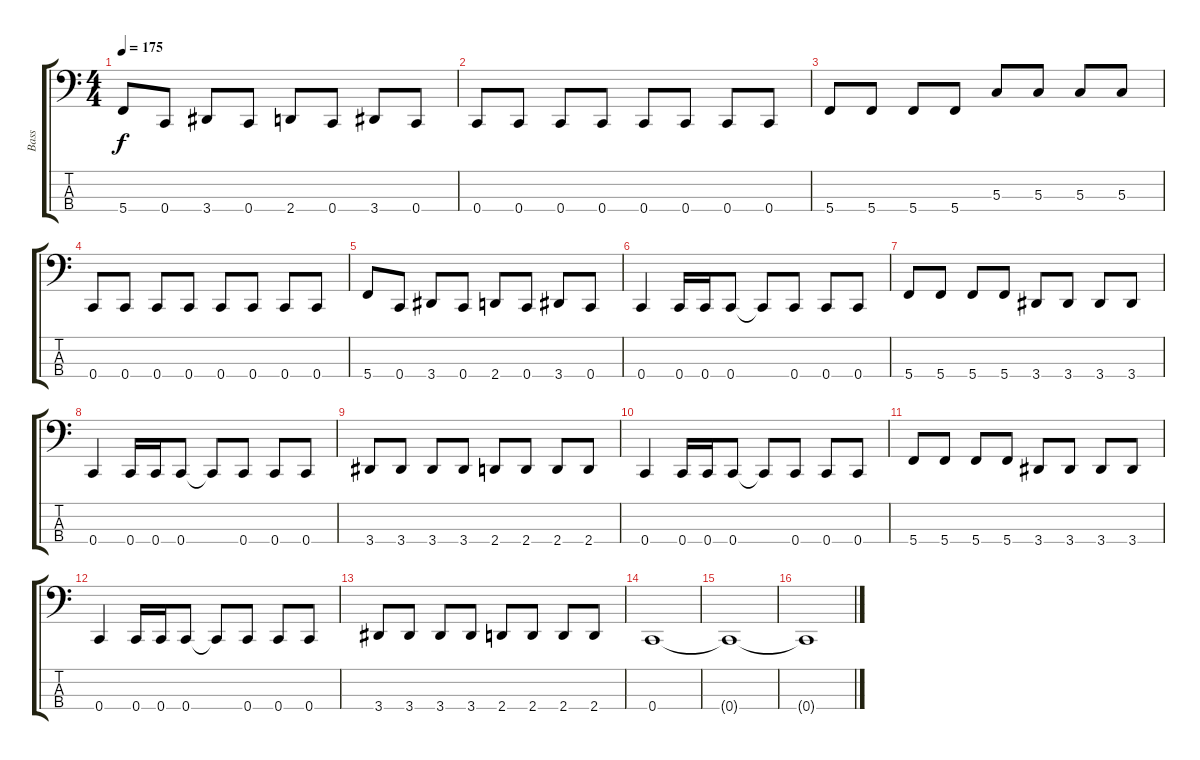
\track ("Bass" "Bass") {instrument electricbasspick}
\staff {score tabs}
\tuning (F2 C2 G1 C1) {hide}
\ts (4 4)
\tempo 175
\clef f4
\ks c
5.4.8{dy f} 0.4.8 3.4.8 0.4.8 2.4.8 0.4.8 3.4.8 0.4.8 |
0.4.8 0.4.8 0.4.8 0.4.8 0.4.8 0.4.8 0.4.8 0.4.8 |
5.4.8 5.4.8 5.4.8 5.4.8 5.3.8 5.3.8 5.3.8 5.3.8 |
0.4.8 0.4.8 0.4.8 0.4.8 0.4.8 0.4.8 0.4.8 0.4.8 |
5.4.8 0.4.8 3.4.8 0.4.8 2.4.8 0.4.8 3.4.8 0.4.8 |
0.4.4 0.4.16 0.4.16 0.4.8 0.4{t}.8 0.4.8 0.4.8 0.4.8 |
5.4.8 5.4.8 5.4.8 5.4.8 3.4.8 3.4.8 3.4.8 3.4.8 |
0.4.4 0.4.16 0.4.16 0.4.8 0.4{t}.8 0.4.8 0.4.8 0.4.8 |
3.4.8 3.4.8 3.4.8 3.4.8 2.4.8 2.4.8 2.4.8 2.4.8 |
0.4.4 0.4.16 0.4.16 0.4.8 0.4{t}.8 0.4.8 0.4.8 0.4.8 |
5.4.8 5.4.8 5.4.8 5.4.8 3.4.8 3.4.8 3.4.8 3.4.8 |
0.4.4 0.4.16 0.4.16 0.4.8 0.4{t}.8 0.4.8 0.4.8 0.4.8 |
3.4.8 3.4.8 3.4.8 3.4.8 2.4.8 2.4.8 2.4.8 2.4.8 |
0.4.1 |
0.4{t}.1 |
0.4{t}.1
